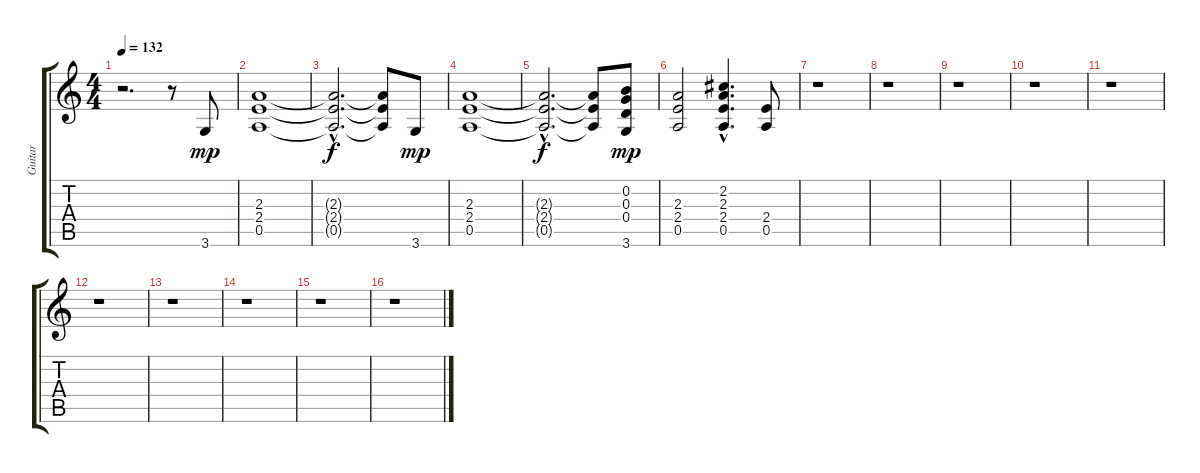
\track ("Guitar" "Guitar") {instrument overdrivenguitar}
\staff {score tabs}
\tuning (E4 B3 G3 D3 A2 E2) {hide}
\ts (4 4)
\tempo 132
\clef g2
\ks c
r.2{d dy f} r.8 3.6.8{dy mp} |
(2.3 2.4 0.5).1 |
(2.3{hac t} 2.4{hac t} 0.5{hac t}).2{d dy f} (2.3{t} 2.4{t} 0.5{t}).8 3.6.8{dy mp} |
(2.3 2.4 0.5).1 |
(2.3{hac t} 2.4{hac t} 0.5{hac t}).2{d dy f} (2.3{t} 2.4{t} 0.5{t}).8 (0.2 0.3 0.4 3.6).8{dy mp} |
(2.3 2.4 0.5).2 (2.2{hac} 2.3{hac} 2.4{hac} 0.5{hac}).4{d} (2.4 0.5).8 |
r.1 |
r.1 |
r.1 |
r.1 |
r.1 |
r.1 |
r.1 |
r.1 |
r.1 |
r.1
